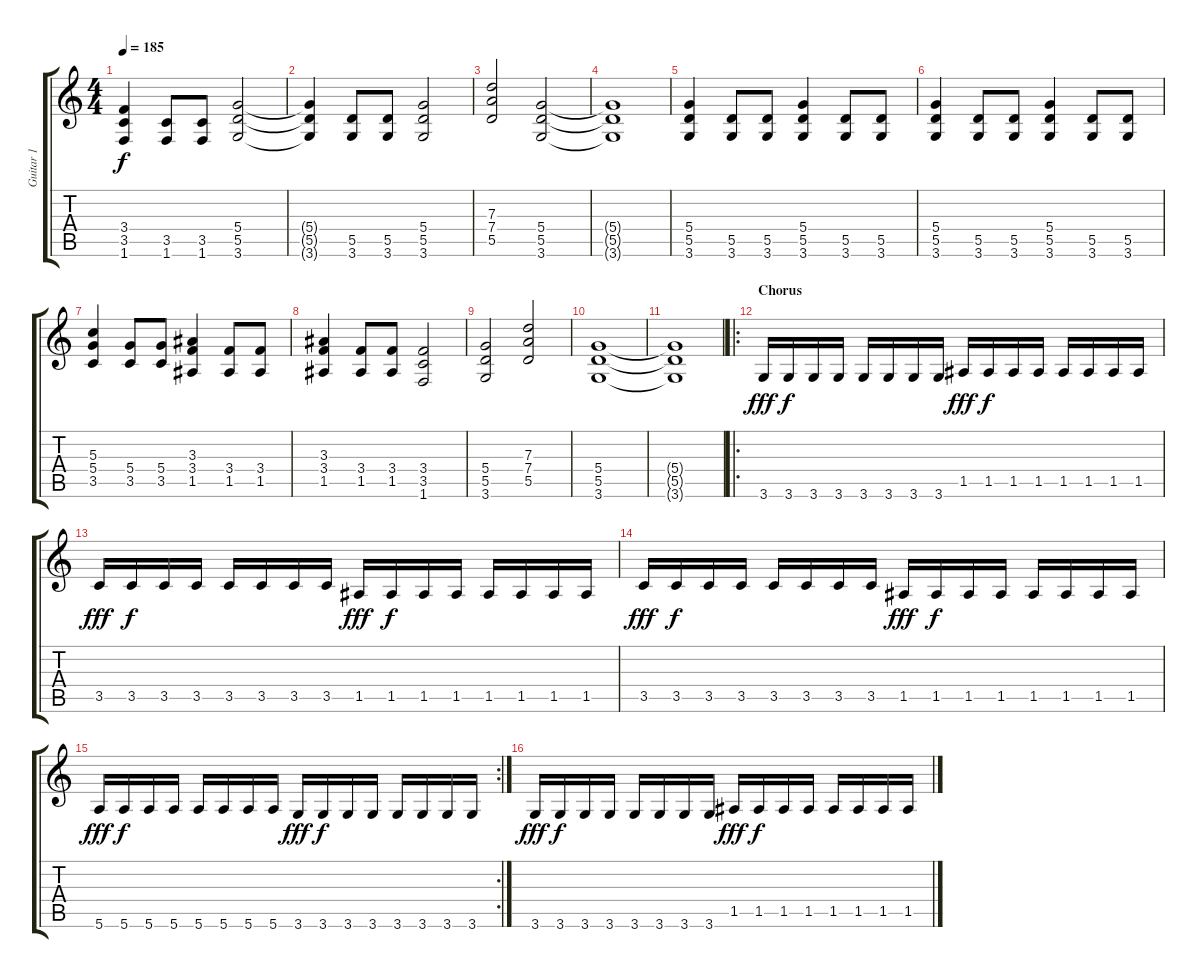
\track ("Guitar 1" "Guitar 1") {instrument distortionguitar}
\staff {score tabs}
\tuning (E4 B3 G3 D3 A2 E2) {hide}
\ts (4 4)
\tempo 185
\clef g2
\ks c
(3.4 3.5 1.6).4{dy f} (3.5 1.6).8 (3.5 1.6).8 (5.4 5.5 3.6).2 |
(5.4{t} 5.5{t} 3.6{t}).4 (5.5 3.6).8 (5.5 3.6).8 (5.4 5.5 3.6).2 |
(7.3 7.4 5.5).2 (5.4 5.5 3.6).2 |
(5.4{t} 5.5{t} 3.6{t}).1 |
(5.4 5.5 3.6).4 (5.5 3.6).8 (5.5 3.6).8 (5.4 5.5 3.6).4 (5.5 3.6).8 (5.5 3.6).8 |
(5.4 5.5 3.6).4 (5.5 3.6).8 (5.5 3.6).8 (5.4 5.5 3.6).4 (5.5 3.6).8 (5.5 3.6).8 |
(5.3 5.4 3.5).4 (5.4 3.5).8 (5.4 3.5).8 (3.3 3.4 1.5).4 (3.4 1.5).8 (3.4 1.5).8 |
(3.3 3.4 1.5).4 (3.4 1.5).8 (3.4 1.5).8 (3.4 3.5 1.6).2 |
(5.4 5.5 3.6).2 (7.3 7.4 5.5).2 |
(5.4 5.5 3.6).1 |
(5.4{t} 5.5{t} 3.6{t}).1 |
\ro
\section ("" "Chorus")
3.6.16{dy fff} 3.6.16{dy f} 3.6.16 3.6.16 3.6.16 3.6.16 3.6.16 3.6.16 1.5.16{dy fff} 1.5.16{dy f} 1.5.16 1.5.16 1.5.16 1.5.16 1.5.16 1.5.16 |
3.5.16{dy fff} 3.5.16{dy f} 3.5.16 3.5.16 3.5.16 3.5.16 3.5.16 3.5.16 1.5.16{dy fff} 1.5.16{dy f} 1.5.16 1.5.16 1.5.16 1.5.16 1.5.16 1.5.16 |
3.5.16{dy fff} 3.5.16{dy f} 3.5.16 3.5.16 3.5.16 3.5.16 3.5.16 3.5.16 1.5.16{dy fff} 1.5.16{dy f} 1.5.16 1.5.16 1.5.16 1.5.16 1.5.16 1.5.16 |
\rc 2
5.6.16{dy fff} 5.6.16{dy f} 5.6.16 5.6.16 5.6.16 5.6.16 5.6.16 5.6.16 3.6.16{dy fff} 3.6.16{dy f} 3.6.16 3.6.16 3.6.16 3.6.16 3.6.16 3.6.16 |
3.6.16{dy fff} 3.6.16{dy f} 3.6.16 3.6.16 3.6.16 3.6.16 3.6.16 3.6.16 1.5.16{dy fff} 1.5.16{dy f} 1.5.16 1.5.16 1.5.16 1.5.16 1.5.16 1.5.16
